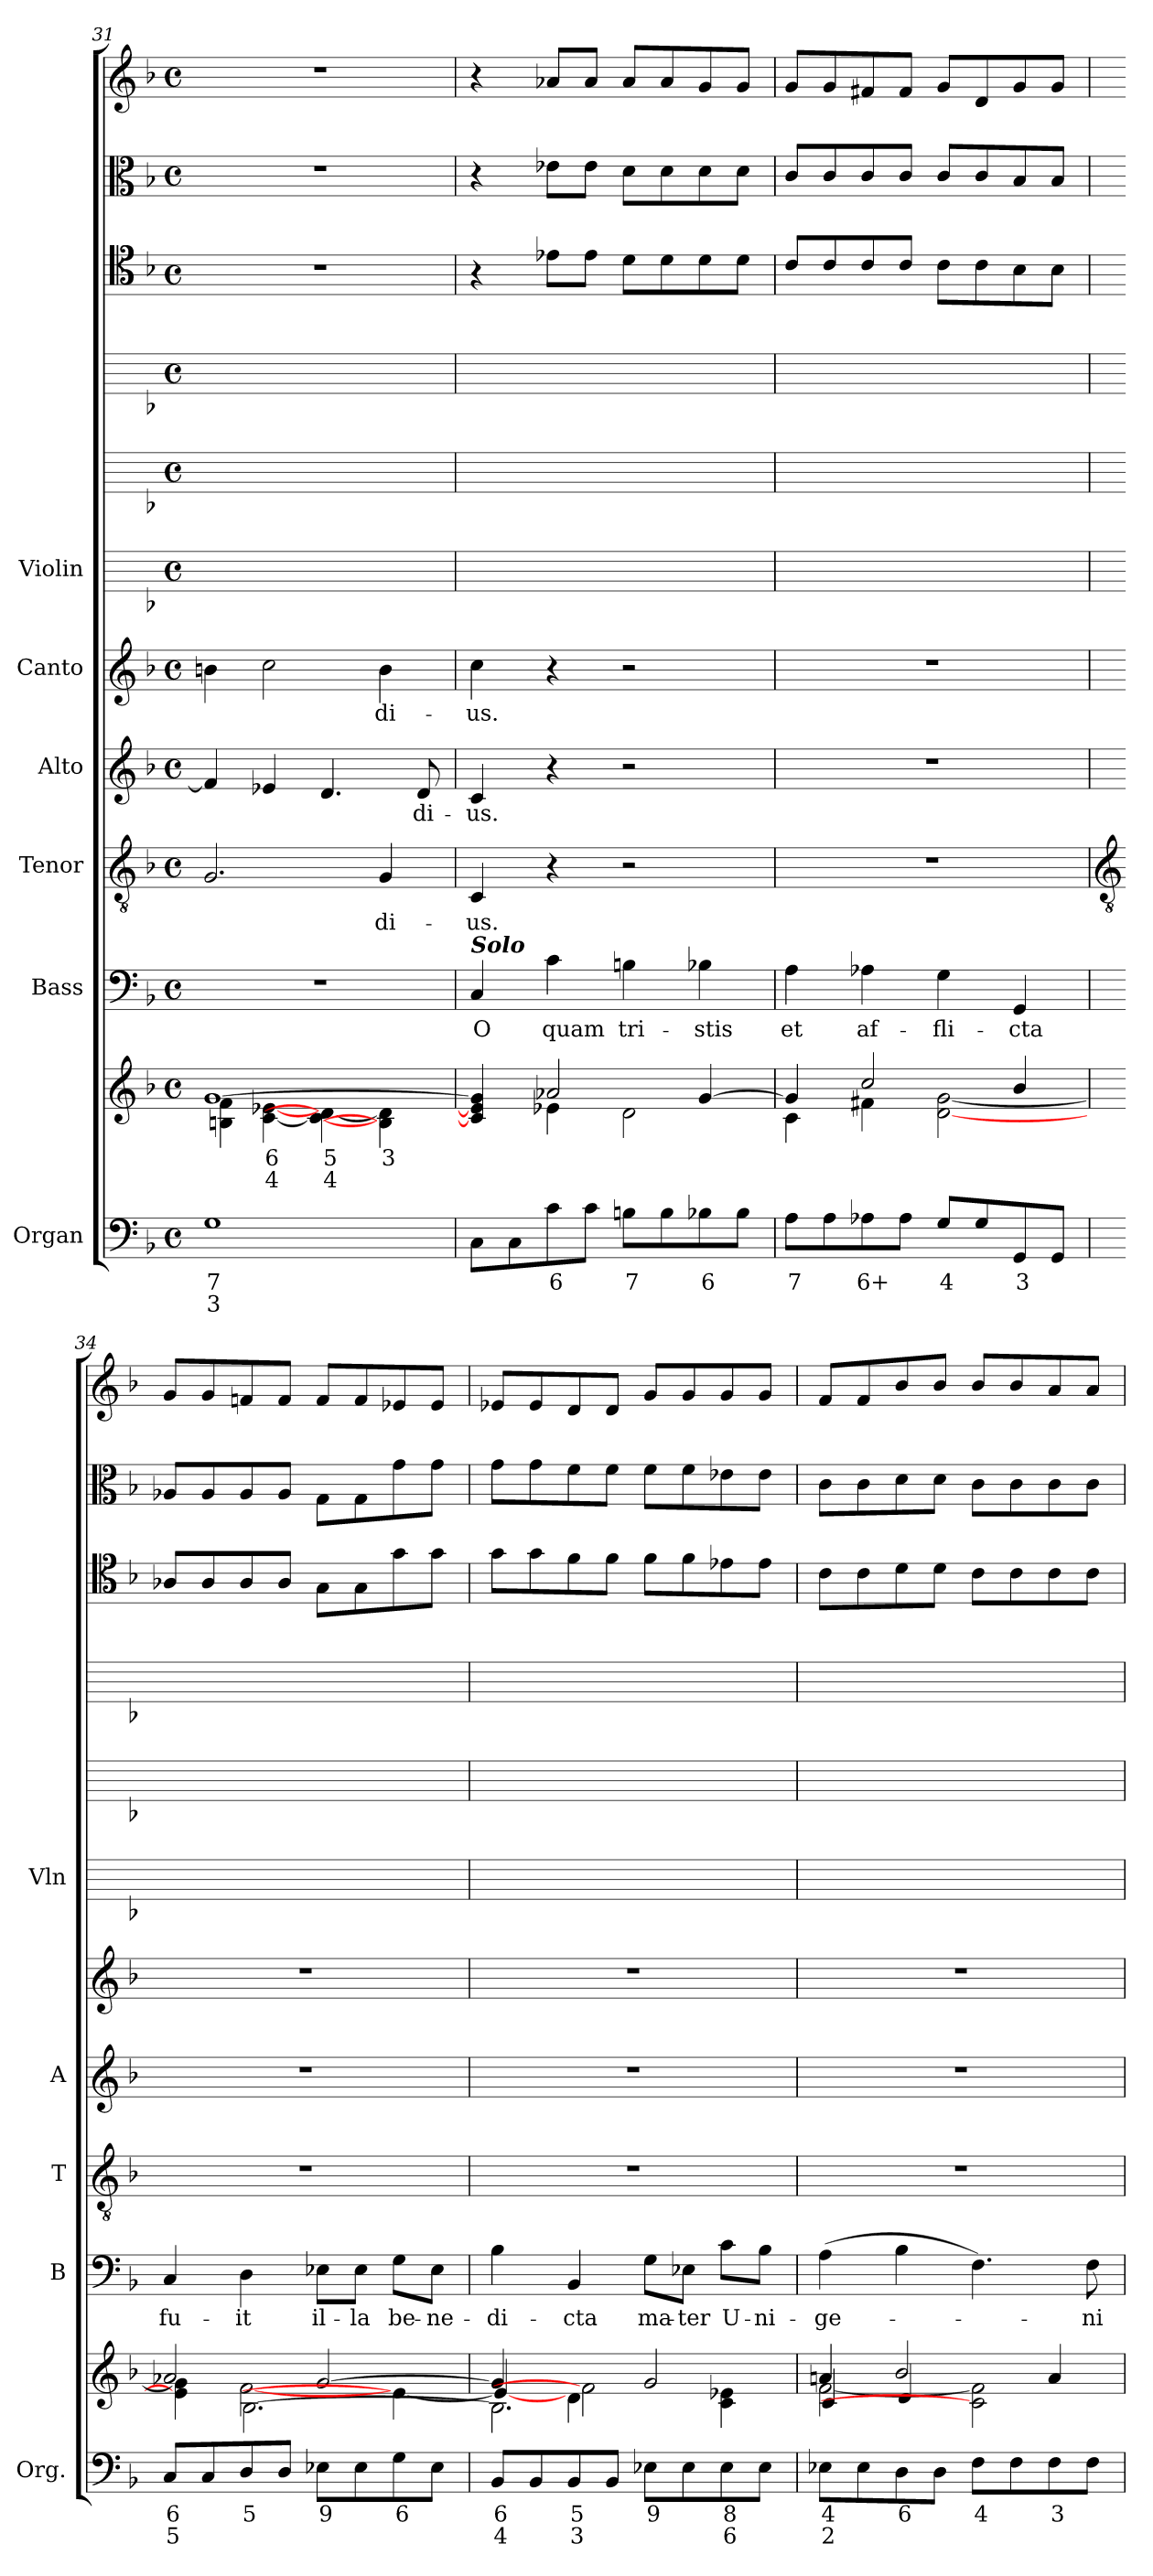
**kern	**text	**text	**kern	**text	**text	**kern	**text	**kern	**text	**kern	**text	**kern	**text	**kern	**kern	**kern	**kern	**kern	**kern
*part6	*part6	*part6	*part6	*part6	*part6	*part5	*part5	*part4	*part4	*part3	*part3	*part2	*part2	*part1	*part1	*part1	*part1	*part1	*part1
*staff12	*staff12	*staff12	*staff11	*staff11	*staff11	*staff10	*staff10	*staff9	*staff9	*staff8	*staff8	*staff7	*staff7	*staff6	*staff5	*staff4	*staff3	*staff2	*staff1
*I"Organ	*	*	*	*	*	*I"Bass	*	*I"Tenor	*	*I"Alto	*	*I"Canto	*	*I"Violin	*	*	*	*	*
*I'Org.	*	*	*	*	*	*I'B	*	*I'T	*	*I'A	*	*	*	*I'Vln	*	*	*	*	*
*clefF4	*	*	*clefG2	*	*	*clefF4	*	*clefGv2	*	*clefG2	*	*clefG2	*	*	*	*	*clefC4	*clefC3	*clefG2
*k[b-]	*	*	*k[b-]	*	*	*k[b-]	*	*k[b-]	*	*k[b-]	*	*k[b-]	*	*k[b-]	*k[b-]	*k[b-]	*k[b-]	*k[b-]	*k[b-]
*F:	*	*	*F:	*	*	*F:	*	*F:	*	*F:	*	*F:	*	*F:	*F:	*F:	*F:	*F:	*F:
*M4/4	*	*	*M4/4	*	*	*M4/4	*	*M4/4	*	*M4/4	*	*M4/4	*	*M4/4	*M4/4	*M4/4	*M4/4	*M4/4	*M4/4
*met(c)	*	*	*met(c)	*	*	*met(c)	*	*met(c)	*	*met(c)	*	*met(c)	*	*met(c)	*met(c)	*met(c)	*met(c)	*met(c)	*met(c)
=31	=31	=31	=31	=31	=31	=31	=31	=31	=31	=31	=31	=31	=31	=31	=31	=31	=31	=31	=31
!	!LO:LY:b	!LO:LY:b	!	!	!	!	!	!	!	!	!	!	!	!	!	!	!	!	!
*	*	*	*^	*	*	*	*	*	*	*	*	*	*	*	*	*	*	*	*
*	*	*	*	*^	*	*	*	*	*	*	*	*	*	*	*	*	*	*	*	*
1G	7	3	[1g/	4Bn\ 4f\	1ryy	.	.	1r	.	2.G	.	4f]	.	4bn	.	1ryy	1ryy	1ryy	1r	1r	1r
!	!	!	!	!	!	!LO:LY:b	!LO:LY:b	!	!	!	!	!	!	!	!	!	!	!	!	!	!
.	.	.	.	[4c\ [4e-X\	.	6	4	.	.	.	.	4e-X	.	2cc	.	.	.	.	.	.	.
!	!	!	!	!	!	!LO:LY:b	!LO:LY:b	!	!	!	!	!	!	!	!	!	!	!	!	!	!
.	.	.	.	4c\_ 4d\_	.	5	4	.	.	.	.	4.d	.	.	.	.	.	.	.	.	.
!	!	!	!	!	!	!LO:LY:b	!	!	!	!	!LO:LY:b	!	!	!	!LO:LY:b	!	!	!	!	!	!
.	.	.	.	4B\] 4d\]	.	3	.	.	.	4G	di-	.	.	4b	di-	.	.	.	.	.	.
!	!	!	!	!	!	!	!	!	!	!	!	!	!LO:LY:b	!	!	!	!	!	!	!	!
.	.	.	.	.	.	.	.	.	.	.	.	8d	di-	.	.	.	.	.	.	.	.
=32	=32	=32	=32	=32	=32	=32	=32	=32	=32	=32	=32	=32	=32	=32	=32	=32	=32	=32	=32	=32	=32
!	!	!	!	!	!	!	!	!LO:TX:a:Bi:t=Solo	!	!	!	!	!	!	!	!	!	!	!	!	!
!	!	!	!	!	!	!	!	!	!LO:LY:b	!	!LO:LY:b	!	!LO:LY:b	!	!LO:LY:b	!	!	!	!	!	!
8CL	.	.	4c/] 4e-/] 4g/]	4ryy	1ryy	.	.	4C	O	4C	-us.	4c	-us.	4cc	-us.	1ryy	1ryy	1ryy	4r	4r	4r
8C	.	.	.	.	.	.	.	.	.	.	.	.	.	.	.	.	.	.	.	.	.
!	!LO:LY:b	!	!	!	!	!	!	!	!LO:LY:b	!	!	!	!	!	!	!	!	!	!	!	!
8c	6	.	2a-X/	4e-X\	.	.	.	4c	quam	4r	.	4r	.	4r	.	.	.	.	8e-XL	8e-XL	8a-XL
8cJ	.	.	.	.	.	.	.	.	.	.	.	.	.	.	.	.	.	.	8e-J	8e-J	8a-J
!	!LO:LY:b	!	!	!	!	!	!	!	!LO:LY:b	!	!	!	!	!	!	!	!	!	!	!	!
8BnL	7	.	.	2d\	.	.	.	4Bn	tri-	2r	.	2r	.	2r	.	.	.	.	8dL	8dL	8a-L
8B	.	.	.	.	.	.	.	.	.	.	.	.	.	.	.	.	.	.	8d	8d	8a-
!	!LO:LY:b	!	!	!	!	!	!	!	!LO:LY:b	!	!	!	!	!	!	!	!	!	!	!	!
8B-X	6	.	[4g/	.	.	.	.	4B-X	-stis	.	.	.	.	.	.	.	.	.	8d	8d	8g
8B-J	.	.	.	.	.	.	.	.	.	.	.	.	.	.	.	.	.	.	8dJ	8dJ	8gJ
=33	=33	=33	=33	=33	=33	=33	=33	=33	=33	=33	=33	=33	=33	=33	=33	=33	=33	=33	=33	=33	=33
!	!LO:LY:b	!	!	!	!	!	!	!	!LO:LY:b	!	!	!	!	!	!	!	!	!	!	!	!
8AL	7	.	4g/]	4c\	1ryy	.	.	4A	et	1r	.	1r	.	1r	.	1ryy	1ryy	1ryy	8c/L	8c/L	8gL
8A	.	.	.	.	.	.	.	.	.	.	.	.	.	.	.	.	.	.	8c/	8c/	8g
!	!LO:LY:b	!	!	!	!	!	!	!	!LO:LY:b	!	!	!	!	!	!	!	!	!	!	!	!
8A-X	6+	.	2cc/	4f#X\	.	.	.	4A-X	af-	.	.	.	.	.	.	.	.	.	8c/	8c/	8f#X
8A-J	.	.	.	.	.	.	.	.	.	.	.	.	.	.	.	.	.	.	8c/J	8c/J	8f#J
!	!LO:LY:b	!	!	!	!	!	!	!	!LO:LY:b	!	!	!	!	!	!	!	!	!	!	!	!
8GL	4	.	.	[2d\ [2g\	.	.	.	4G	-fli-	.	.	.	.	.	.	.	.	.	8cL	8cL	8gL
8G	.	.	.	.	.	.	.	.	.	.	.	.	.	.	.	.	.	.	8c	8c	8d
!	!LO:LY:b	!	!	!	!	!	!	!	!LO:LY:b	!	!	!	!	!	!	!	!	!	!	!	!
8GG	3	.	4b-/	.	.	.	.	4GG	-cta	.	.	.	.	.	.	.	.	.	8B-	8B-	8g
8GGJ	.	.	.	.	.	.	.	.	.	.	.	.	.	.	.	.	.	.	8B-J	8B-J	8gJ
!!LO:LB:g=z
=34	=34	=34	=34	=34	=34	=34	=34	=34	=34	=34	=34	=34	=34	=34	=34	=34	=34	=34	=34	=34	=34
*	*	*	*	*	*	*	*	*	*	*clefGv2	*	*	*	*	*	*	*	*	*	*	*
!	!LO:LY:b	!LO:LY:b	!	!	!	!	!	!	!LO:LY:b	!	!	!	!	!	!	!	!	!	!	!	!
8CL	6	5	2a-X/	4e-\] 4g\]	4ryy	.	.	4C	fu-	1r	.	1r	.	1r	.	1ryy	1ryy	1ryy	8A-X/L	8A-XL	8gL
8C	.	.	.	.	.	.	.	.	.	.	.	.	.	.	.	.	.	.	8A-/	8A-	8g
!	!LO:LY:b	!	!	!	!	!	!	!	!LO:LY:b	!	!	!	!	!	!	!	!	!	!	!	!
8D	5	.	.	[2f\	[2.B-\	.	.	4D	-it	.	.	.	.	.	.	.	.	.	8A-/	8A-	8fn
8DJ	.	.	.	.	.	.	.	.	.	.	.	.	.	.	.	.	.	.	8A-/J	8A-J	8fJ
!	!LO:LY:b	!	!	!	!	!	!	!	!LO:LY:b	!	!	!	!	!	!	!	!	!	!	!	!
8E-XL	9	.	[2g/	.	.	.	.	8E-X\L	il-	.	.	.	.	.	.	.	.	.	8GL	8GL	8fL
!	!	!	!	!	!	!	!	!	!LO:LY:b	!	!	!	!	!	!	!	!	!	!	!	!
8E-	.	.	.	.	.	.	.	8E-\J	-la	.	.	.	.	.	.	.	.	.	8G	8G	8f
!	!LO:LY:b	!	!	!	!	!	!	!	!LO:LY:b	!	!	!	!	!	!	!	!	!	!	!	!
8G	6	.	.	4e\_	.	.	.	8G\L	be-	.	.	.	.	.	.	.	.	.	8g	8g	8e-X
!	!	!	!	!	!	!	!	!	!LO:LY:b	!	!	!	!	!	!	!	!	!	!	!	!
8E-J	.	.	.	.	.	.	.	8E-\J	-ne-	.	.	.	.	.	.	.	.	.	8gJ	8gJ	8e-J
=35	=35	=35	=35	=35	=35	=35	=35	=35	=35	=35	=35	=35	=35	=35	=35	=35	=35	=35	=35	=35	=35
!	!LO:LY:b	!LO:LY:b	!	!	!	!	!	!	!LO:LY:b	!	!	!	!	!	!	!	!	!	!	!	!
8BB-L	6	4	4g/]	4e/_	2.B-\]	.	.	4B-	-di-	1r	.	1r	.	1r	.	1ryy	1ryy	1ryy	8gL	8gL	8e-XL
8BB-	.	.	.	.	.	.	.	.	.	.	.	.	.	.	.	.	.	.	8g	8g	8e-
!	!LO:LY:b	!LO:LY:b	!	!	!	!	!	!	!LO:LY:b	!	!	!	!	!	!	!	!	!	!	!	!
8BB-	5	3	4d\	2f\]	.	.	.	4BB-	-cta	.	.	.	.	.	.	.	.	.	8f	8f	8d
8BB-J	.	.	.	.	.	.	.	.	.	.	.	.	.	.	.	.	.	.	8fJ	8fJ	8dJ
!	!LO:LY:b	!	!	!	!	!	!	!	!LO:LY:b	!	!	!	!	!	!	!	!	!	!	!	!
8E-XL	9	.	2g/	.	.	.	.	8G\L	ma-	.	.	.	.	.	.	.	.	.	8fL	8fL	8gL
!	!	!	!	!	!	!	!	!	!LO:LY:b	!	!	!	!	!	!	!	!	!	!	!	!
8E-	.	.	.	.	.	.	.	8E-X\J	-ter	.	.	.	.	.	.	.	.	.	8f	8f	8g
!	!LO:LY:b	!LO:LY:b	!	!	!	!	!	!	!LO:LY:b	!	!	!	!	!	!	!	!	!	!	!	!
8E-	8	6	.	4c\ 4e-X\	4ryy	.	.	8c\L	U-	.	.	.	.	.	.	.	.	.	8e-X	8e-X	8g
!	!	!	!	!	!	!	!	!	!LO:LY:b	!	!	!	!	!	!	!	!	!	!	!	!
8E-J	.	.	.	.	.	.	.	8B-\J	-ni-	.	.	.	.	.	.	.	.	.	8e-J	8e-J	8gJ
=36	=36	=36	=36	=36	=36	=36	=36	=36	=36	=36	=36	=36	=36	=36	=36	=36	=36	=36	=36	=36	=36
!	!LO:LY:b	!LO:LY:b	!	!	!	!	!	!	!LO:LY:b	!	!	!	!	!	!	!	!	!	!	!	!
8E-XL	4	2	4an/	[2f\	4c	.	.	(>4A	-ge-	1r	.	1r	.	1r	.	1ryy	1ryy	1ryy	8cL	8cL	8fL
8E-	.	.	.	.	.	.	.	.	.	.	.	.	.	.	.	.	.	.	8c	8c	8f
!	!LO:LY:b	!	!	!	!	!	!	!	!	!	!	!	!	!	!	!	!	!	!	!	!
8D	6	.	2b-/	.	4d	.	.	4B-	.	.	.	.	.	.	.	.	.	.	8d	8d	8b-
8DJ	.	.	.	.	.	.	.	.	.	.	.	.	.	.	.	.	.	.	8dJ	8dJ	8b-J
!	!LO:LY:b	!	!	!	!	!	!	!	!	!	!	!	!	!	!	!	!	!	!	!	!
8FL	4	.	.	2c\] 2f\]	2ryy	.	.	4.F)	.	.	.	.	.	.	.	.	.	.	8cL	8cL	8b-L
8F	.	.	.	.	.	.	.	.	.	.	.	.	.	.	.	.	.	.	8c	8c	8b-
!	!LO:LY:b	!	!	!	!	!	!	!	!	!	!	!	!	!	!	!	!	!	!	!	!
8F	3	.	4a/	.	.	.	.	.	.	.	.	.	.	.	.	.	.	.	8c	8c	8a
!	!	!	!	!	!	!	!	!	!LO:LY:b	!	!	!	!	!	!	!	!	!	!	!	!
8FJ	.	.	.	.	.	.	.	8F	ni-	.	.	.	.	.	.	.	.	.	8cJ	8cJ	8aJ
*	*	*	*v	*v	*v	*	*	*	*	*	*	*	*	*	*	*	*	*	*	*	*
=	=	=	=	=	=	=	=	=	=	=	=	=	=	=	=	=	=	=	=
*-	*-	*-	*-	*-	*-	*-	*-	*-	*-	*-	*-	*-	*-	*-	*-	*-	*-	*-	*-
